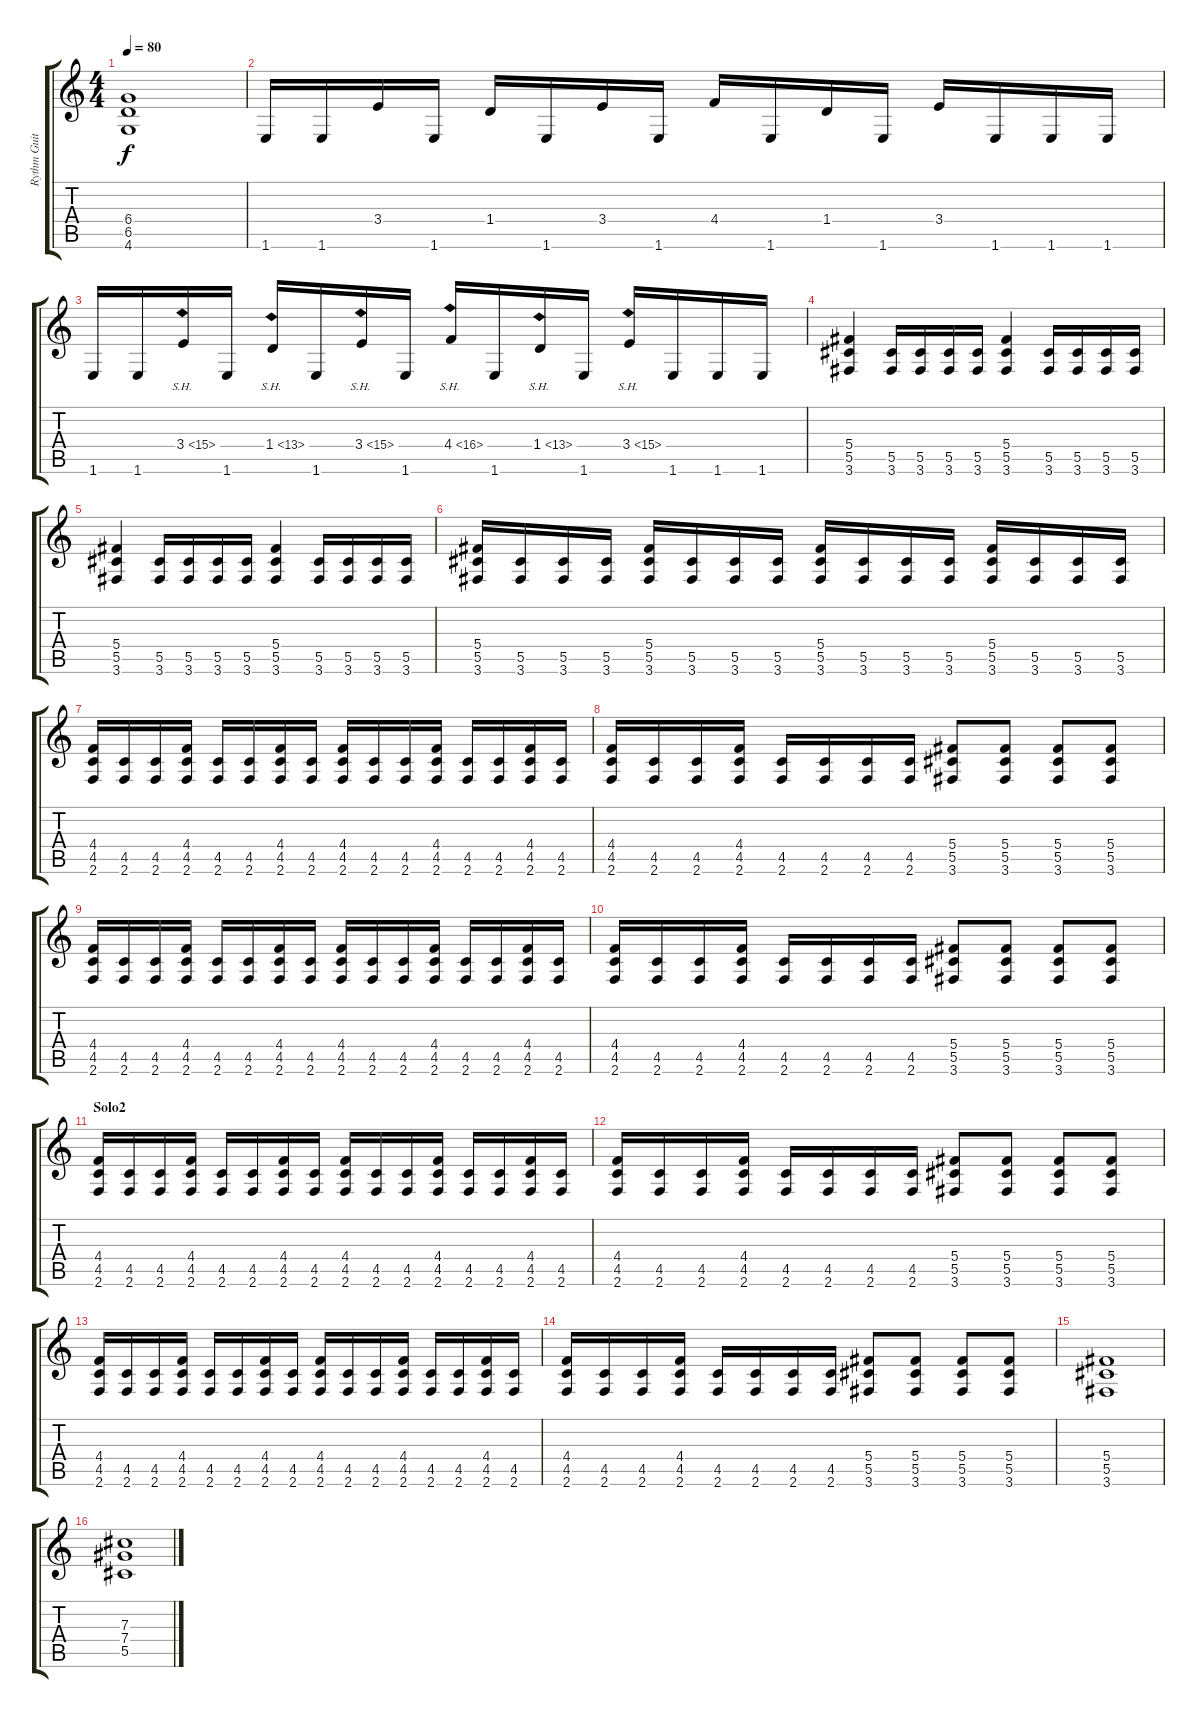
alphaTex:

\track ("Rythm Guitar 1" "Rythm Guit") {instrument distortionguitar}
\staff {score tabs}
\tuning (Eb4 Bb3 Gb3 Db3 Ab2 Eb2) {hide}
\ts (4 4)
\tempo 80
\clef g2
\ks c
(6.4{t} 6.5{t} 4.6{t}).1{dy f} |
1.6.16 1.6.16 3.4.16 1.6.16 1.4.16 1.6.16 3.4.16 1.6.16 4.4.16 1.6.16 1.4.16 1.6.16 3.4.16 1.6.16 1.6.16 1.6.16 |
1.6.16 1.6.16 3.4{sh 12}.16 1.6.16 1.4{sh 12}.16 1.6.16 3.4{sh 12}.16 1.6.16 4.4{sh 12}.16 1.6.16 1.4{sh 12}.16 1.6.16 3.4{sh 12}.16 1.6.16 1.6.16 1.6.16 |
(5.4 5.5 3.6).4 (5.5 3.6).16 (5.5 3.6).16 (5.5 3.6).16 (5.5 3.6).16 (5.4 5.5 3.6).4 (5.5 3.6).16 (5.5 3.6).16 (5.5 3.6).16 (5.5 3.6).16 |
(5.4 5.5 3.6).4 (5.5 3.6).16 (5.5 3.6).16 (5.5 3.6).16 (5.5 3.6).16 (5.4 5.5 3.6).4 (5.5 3.6).16 (5.5 3.6).16 (5.5 3.6).16 (5.5 3.6).16 |
(5.4 5.5 3.6).16 (5.5 3.6).16 (5.5 3.6).16 (5.5 3.6).16 (5.4 5.5 3.6).16 (5.5 3.6).16 (5.5 3.6).16 (5.5 3.6).16 (5.4 5.5 3.6).16 (5.5 3.6).16 (5.5 3.6).16 (5.5 3.6).16 (5.4 5.5 3.6).16 (5.5 3.6).16 (5.5 3.6).16 (5.5 3.6).16 |
(4.4 4.5 2.6).16 (4.5 2.6).16 (4.5 2.6).16 (4.4 4.5 2.6).16 (4.5 2.6).16 (4.5 2.6).16 (4.4 4.5 2.6).16 (4.5 2.6).16 (4.4 4.5 2.6).16 (4.5 2.6).16 (4.5 2.6).16 (4.4 4.5 2.6).16 (4.5 2.6).16 (4.5 2.6).16 (4.4 4.5 2.6).16 (4.5 2.6).16 |
(4.4 4.5 2.6).16 (4.5 2.6).16 (4.5 2.6).16 (4.4 4.5 2.6).16 (4.5 2.6).16 (4.5 2.6).16 (4.5 2.6).16 (4.5 2.6).16 (5.4 5.5 3.6).8 (5.4 5.5 3.6).8 (5.4 5.5 3.6).8 (5.4 5.5 3.6).8 |
(4.4 4.5 2.6).16 (4.5 2.6).16 (4.5 2.6).16 (4.4 4.5 2.6).16 (4.5 2.6).16 (4.5 2.6).16 (4.4 4.5 2.6).16 (4.5 2.6).16 (4.4 4.5 2.6).16 (4.5 2.6).16 (4.5 2.6).16 (4.4 4.5 2.6).16 (4.5 2.6).16 (4.5 2.6).16 (4.4 4.5 2.6).16 (4.5 2.6).16 |
(4.4 4.5 2.6).16 (4.5 2.6).16 (4.5 2.6).16 (4.4 4.5 2.6).16 (4.5 2.6).16 (4.5 2.6).16 (4.5 2.6).16 (4.5 2.6).16 (5.4 5.5 3.6).8 (5.4 5.5 3.6).8 (5.4 5.5 3.6).8 (5.4 5.5 3.6).8 |
\section ("" "Solo2")
(4.4 4.5 2.6).16 (4.5 2.6).16 (4.5 2.6).16 (4.4 4.5 2.6).16 (4.5 2.6).16 (4.5 2.6).16 (4.4 4.5 2.6).16 (4.5 2.6).16 (4.4 4.5 2.6).16 (4.5 2.6).16 (4.5 2.6).16 (4.4 4.5 2.6).16 (4.5 2.6).16 (4.5 2.6).16 (4.4 4.5 2.6).16 (4.5 2.6).16 |
(4.4 4.5 2.6).16 (4.5 2.6).16 (4.5 2.6).16 (4.4 4.5 2.6).16 (4.5 2.6).16 (4.5 2.6).16 (4.5 2.6).16 (4.5 2.6).16 (5.4 5.5 3.6).8 (5.4 5.5 3.6).8 (5.4 5.5 3.6).8 (5.4 5.5 3.6).8 |
(4.4 4.5 2.6).16 (4.5 2.6).16 (4.5 2.6).16 (4.4 4.5 2.6).16 (4.5 2.6).16 (4.5 2.6).16 (4.4 4.5 2.6).16 (4.5 2.6).16 (4.4 4.5 2.6).16 (4.5 2.6).16 (4.5 2.6).16 (4.4 4.5 2.6).16 (4.5 2.6).16 (4.5 2.6).16 (4.4 4.5 2.6).16 (4.5 2.6).16 |
(4.4 4.5 2.6).16 (4.5 2.6).16 (4.5 2.6).16 (4.4 4.5 2.6).16 (4.5 2.6).16 (4.5 2.6).16 (4.5 2.6).16 (4.5 2.6).16 (5.4 5.5 3.6).8 (5.4 5.5 3.6).8 (5.4 5.5 3.6).8 (5.4 5.5 3.6).8 |
(5.4 5.5 3.6).1 |
(7.3 7.4 5.5).1
